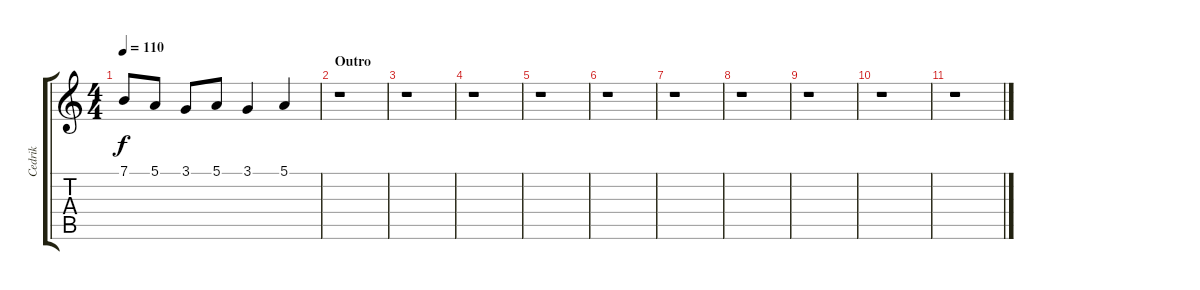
\track ("Cedrik" "Cedrik") {instrument cello}
\staff {score tabs}
\tuning (E4 B3 G3 D3 A2 E2) {hide}
\ts (4 4)
\tempo 110
\clef g2
\ks c
7.1.8{dy f} 5.1.8 3.1.8 5.1.8 3.1.4 5.1.4 |
\section ("" "Outro")
r.1 |
r.1 |
r.1 |
r.1 |
r.1 |
r.1 |
r.1 |
r.1 |
r.1 |
r.1
